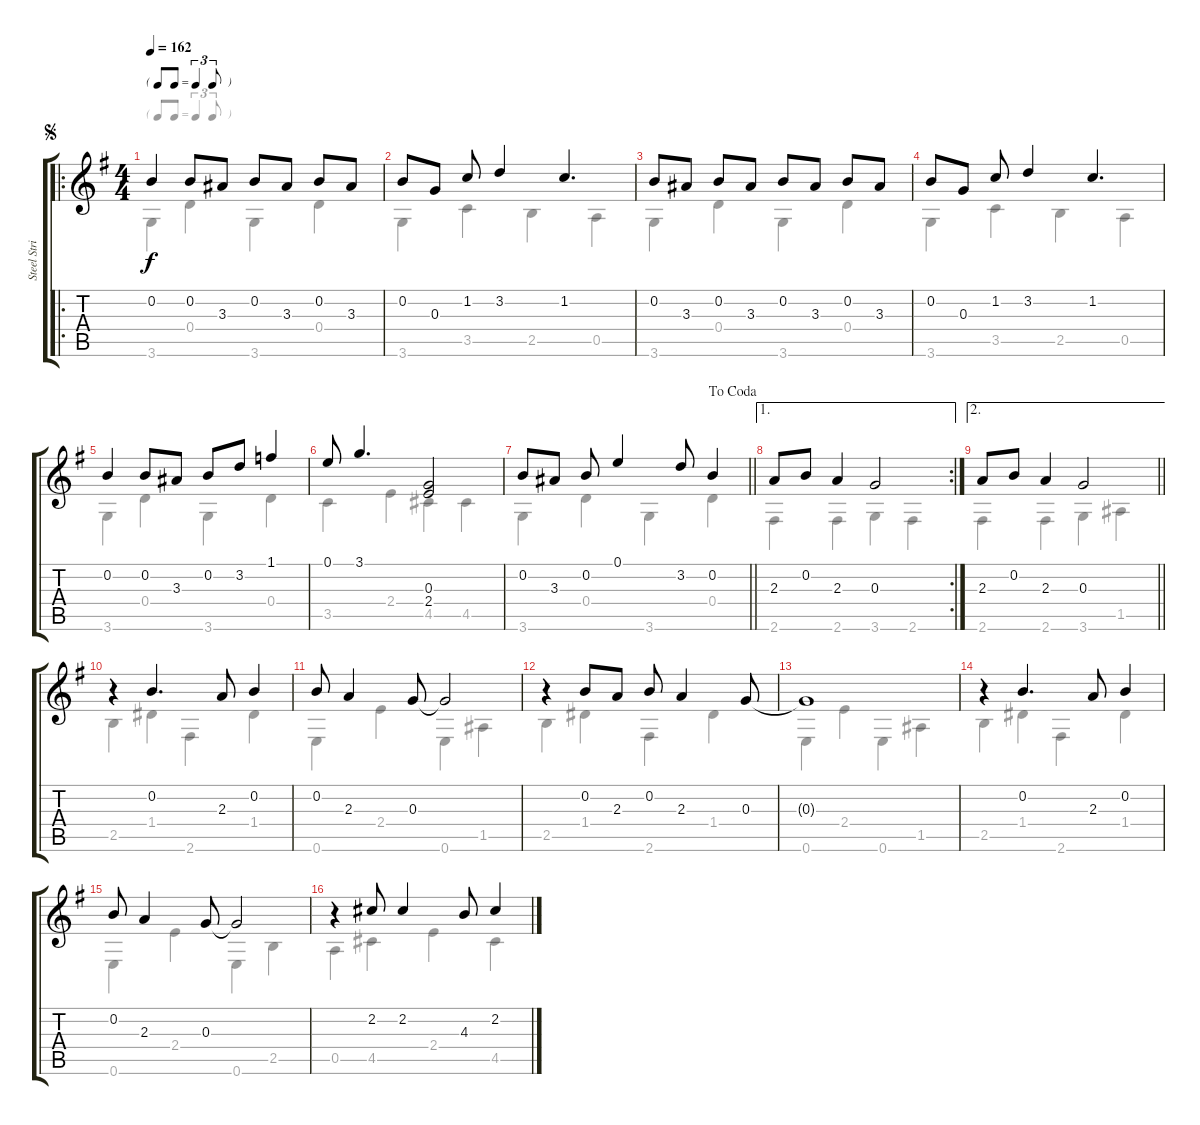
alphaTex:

\track ("Steel String Acoustic Guitar" "Steel Stri") {instrument acousticguitarsteel}
\staff {score tabs}
\tuning (E4 B3 G3 D3 A2 E2) {hide}
\voice
\ro
\ts (4 4)
\tf triplet8th
\jump segno
\tempo 162
\clef g2
\ks g
0.2.4{dy f instrument acousticguitarsteel} 0.2.8 3.3.8 0.2.8 3.3.8 0.2.8 3.3.8 |
0.2.8 0.3.8 1.2.8 3.2.4 1.2.4{d} |
0.2.8 3.3.8 0.2.8 3.3.8 0.2.8 3.3.8 0.2.8 3.3.8 |
0.2.8 0.3.8 1.2.8 3.2.4 1.2.4{d} |
0.2.4 0.2.8 3.3.8 0.2.8 3.2.8 1.1.4 |
0.1.8 3.1.4{d} (0.3 2.4).2 |
\jump dacoda
\barLineRight lightlight
0.2.8 3.3.8 0.2.8 0.1.4 3.2.8 0.2.4 |
\ae 1
\rc 2
2.3.8 0.2.8 2.3.4 0.3.2 |
\ae 2
\barLineRight lightlight
2.3.8 0.2.8 2.3.4 0.3.2 |
r.4 0.2.4{d} 2.3.8 0.2.4 |
0.2.8 2.3.4 0.3.8 0.3{t}.2 |
r.4 0.2.8 2.3.8 0.2.8 2.3.4 0.3.8 |
0.3{t}.1 |
r.4 0.2.4{d} 2.3.8 0.2.4 |
0.2.8 2.3.4 0.3.8 0.3{t}.2 |
r.4 2.2.8 2.2.4 4.3.8 2.2.4
\voice
\clef g2
\ottava regular
\simile none
\ks g
3.6.4{dy f} 0.4.4 3.6.4 0.4.4 |
3.6.4 3.5.4 2.5.4 0.5.4 |
3.6.4 0.4.4 3.6.4 0.4.4 |
3.6.4 3.5.4 2.5.4 0.5.4 |
3.6.4 0.4.4 3.6.4 0.4.4 |
3.5.4 2.4.4 4.5.4 4.5.4 |
\barLineRight lightlight
3.6.4 0.4.4 3.6.4 0.4.4 |
2.6.4 2.6.4 3.6.4 2.6.4 |
\barLineRight lightlight
2.6.4 2.6.4 3.6.4 1.5.4 |
2.5.4 1.4.4 2.6.4 1.4.4 |
0.6.4 2.4.4 0.6.4 1.5.4 |
2.5.4 1.4.4 2.6.4 1.4.4 |
0.6.4 2.4.4 0.6.4 1.5.4 |
2.5.4 1.4.4 2.6.4 1.4.4 |
0.6.4 2.4.4 0.6.4 2.5.4 |
0.5.4 4.5.4 2.4.4 4.5.4
